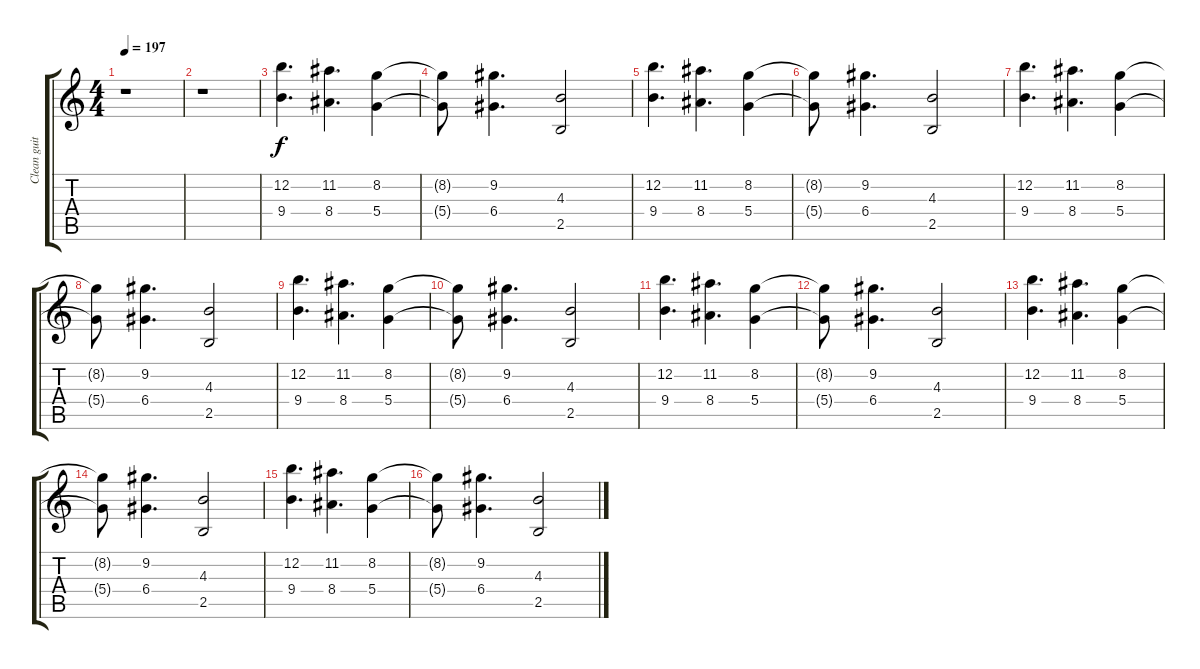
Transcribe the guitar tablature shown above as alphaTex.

\track ("Clean guitar" "Clean guit") {instrument acousticguitarsteel}
\staff {score tabs}
\tuning (E4 B3 G3 D3 A2 E2) {hide}
\ts (4 4)
\tempo 197
\clef g2
\ks c
r.1{dy f} |
r.1 |
(12.2 9.4).4{d volume 14 instrument overdrivenguitar} (11.2 8.4).4{d} (8.2 5.4).4 |
(8.2{t} 5.4{t}).8 (9.2 6.4).4{d} (4.3 2.5).2 |
(12.2 9.4).4{d volume 14 instrument overdrivenguitar} (11.2 8.4).4{d} (8.2 5.4).4 |
(8.2{t} 5.4{t}).8 (9.2 6.4).4{d} (4.3 2.5).2 |
(12.2 9.4).4{d volume 14 instrument overdrivenguitar} (11.2 8.4).4{d} (8.2 5.4).4 |
(8.2{t} 5.4{t}).8 (9.2 6.4).4{d} (4.3 2.5).2 |
(12.2 9.4).4{d volume 14 instrument overdrivenguitar} (11.2 8.4).4{d} (8.2 5.4).4 |
(8.2{t} 5.4{t}).8 (9.2 6.4).4{d} (4.3 2.5).2 |
(12.2 9.4).4{d volume 14 instrument overdrivenguitar} (11.2 8.4).4{d} (8.2 5.4).4 |
(8.2{t} 5.4{t}).8 (9.2 6.4).4{d} (4.3 2.5).2 |
(12.2 9.4).4{d volume 14 instrument overdrivenguitar} (11.2 8.4).4{d} (8.2 5.4).4 |
(8.2{t} 5.4{t}).8 (9.2 6.4).4{d} (4.3 2.5).2 |
(12.2 9.4).4{d volume 14 instrument overdrivenguitar} (11.2 8.4).4{d} (8.2 5.4).4 |
(8.2{t} 5.4{t}).8 (9.2 6.4).4{d} (4.3 2.5).2
